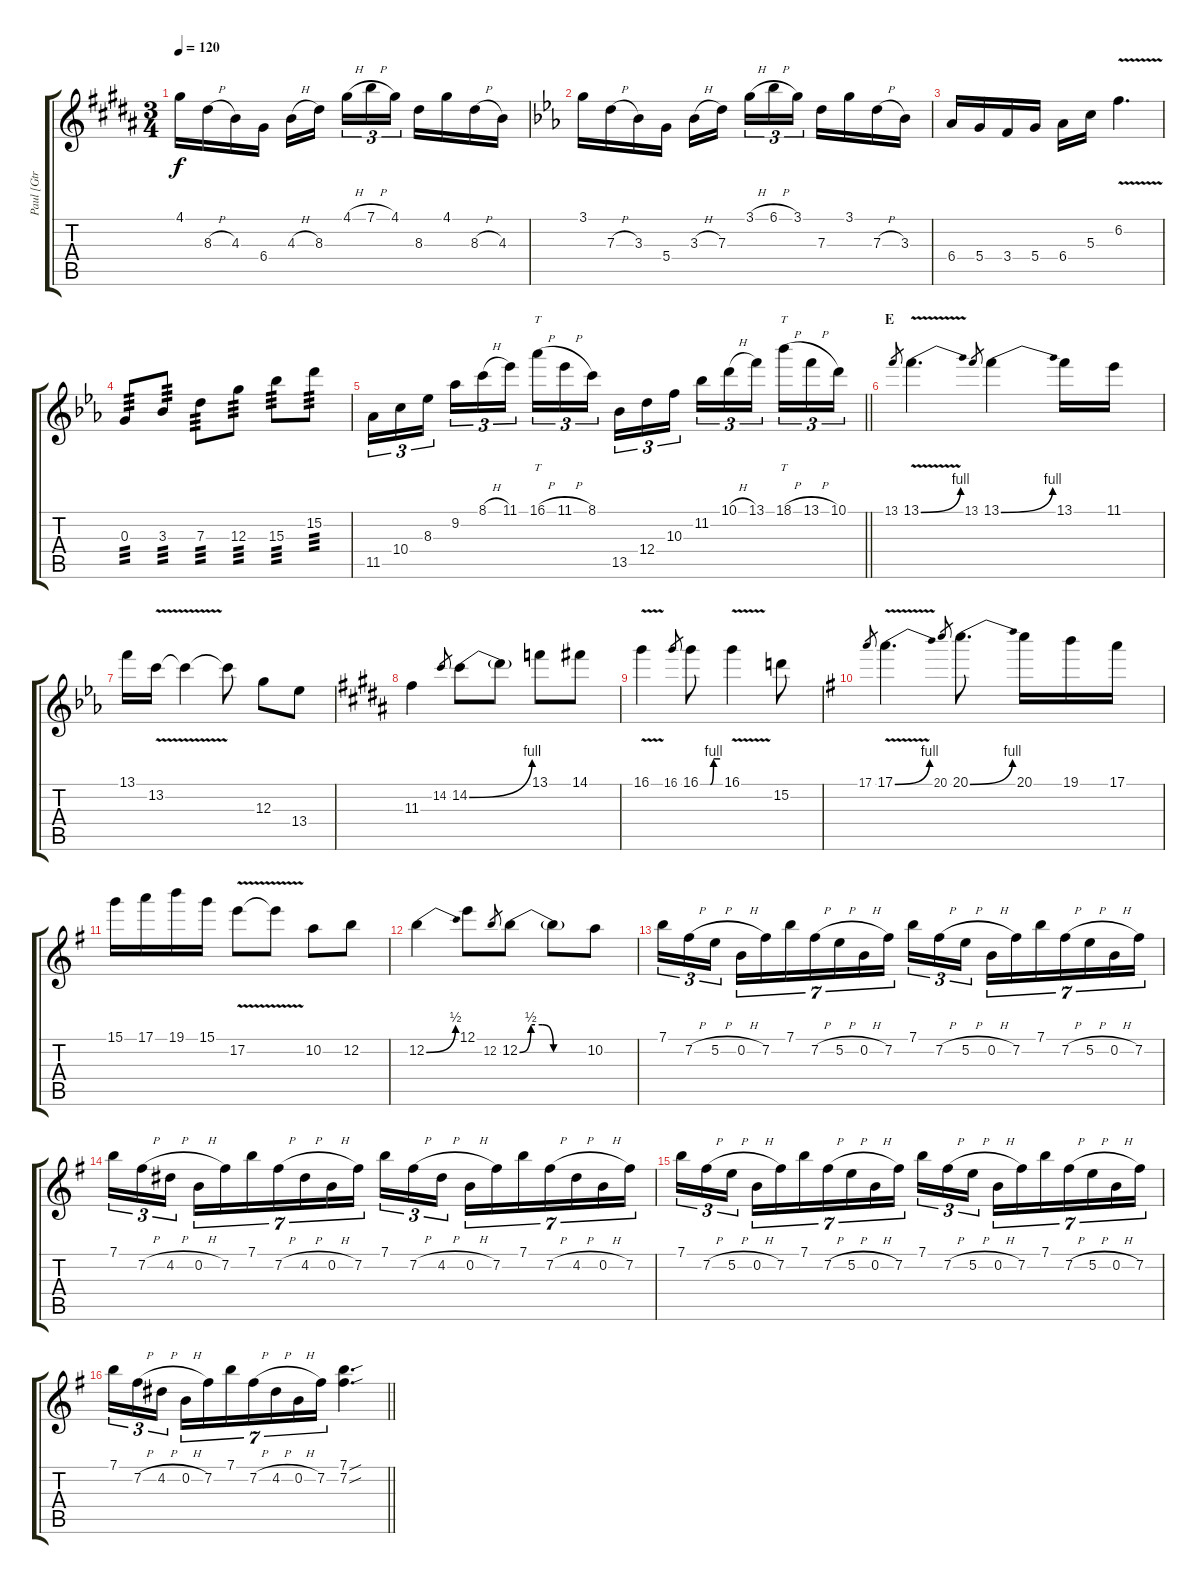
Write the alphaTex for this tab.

\track ("Paul [Gtr II]" "Paul [Gtr ") {instrument overdrivenguitar}
\staff {score tabs}
\tuning (E4 B3 G3 D3 A2 E2) {hide}
\ts (3 4)
\tempo 120
\clef g2
\ks b
4.1.16{dy f} 8.3{h}.16 4.3.16 6.4.16 4.3{h}.16 8.3.16{beam splitsecondary} 4.1{h}.16{tu (3 2)} 7.1{h}.16{tu (3 2)} 4.1.16{tu (3 2)} 8.3.16 4.1.16 8.3{h}.16 4.3.16 |
\ks eb
3.1.16 7.3{h}.16 3.3.16 5.4.16 3.3{h}.16 7.3.16{beam splitsecondary} 3.1{h}.16{tu (3 2)} 6.1{h}.16{tu (3 2)} 3.1.16{tu (3 2)} 7.3.16 3.1.16 7.3{h}.16 3.3.16 |
6.4.16 5.4.16 3.4.16 5.4.16 6.4.16 5.3.16 6.2{v}.4{d} |
0.3.8{tp 3} 3.3.8{tp 3} 7.3.8{tp 3} 12.3.8{tp 3} 15.3.8{tp 3} 15.2.8{tp 3} |
\barLineRight lightlight
11.5.16{tu (3 2)} 10.4.16{tu (3 2)} 8.3.16{tu (3 2) beam splitsecondary} 9.2.16{tu (3 2)} 8.1{h}.16{tu (3 2)} 11.1.16{tu (3 2)} 16.1{h}.16{tt tu (3 2)} 11.1{h}.16{tu (3 2)} 8.1.16{tu (3 2) beam splitsecondary} 13.5.16{tu (3 2)} 12.4.16{tu (3 2)} 10.3.16{tu (3 2)} 11.2.16{tu (3 2)} 10.1{h}.16{tu (3 2)} 13.1.16{tu (3 2) beam splitsecondary} 18.1{h}.16{tt tu (3 2)} 13.1{h}.16{tu (3 2)} 10.1.16{tu (3 2)} |
\section ("" "E")
13.1.8{gr} 13.1{be (bend 0 0 60 4) v}.4{d} 13.1.8{gr} 13.1{be (bend 0 0 60 4)}.4 13.1.16 11.1.16 |
13.1.16 13.2{v}.16 13.2{t}.4 13.2{t}.8 12.3.8 13.4.8 |
\ks b
11.3.4 14.2.8{gr} 14.2{be (bend 0 0 60 4)}.8 14.2{t}.8 13.1.8 14.1.8 |
16.1{v}.4 16.1.8{gr} 16.1{be (custom 0 0 30 0 40 4 60 4)}.8 16.1{v}.4 15.2.8 |
\ks g
17.1.8{gr} 17.1{be (bend 0 0 60 4) v}.4{d} 20.1.8{gr} 20.1{be (bend 0 0 60 4)}.8{d} 20.1.16 19.1.16 17.1.16 |
15.1.16 17.1.16 19.1.16 15.1.16 17.2{v}.8 17.2{t}.8 10.2.8 12.2.8 |
12.2{be (bend 0 0 60 2)}.4 12.1.8 12.2.8{gr} 12.2{be (custom 0 0 10 2 20 2 30 0 60 0)}.8 12.2{t}.8 10.2.8 |
7.1.16{tu (3 2)} 7.2{h}.16{tu (3 2)} 5.2{h}.16{tu (3 2) beam splitsecondary} 0.2{h}.16{tu (7 4)} 7.2.16{tu (7 4)} 7.1.16{tu (7 4)} 7.2{h}.16{tu (7 4)} 5.2{h}.16{tu (7 4)} 0.2{h}.16{tu (7 4)} 7.2.16{tu (7 4) beam splitsecondary} 7.1.16{tu (3 2)} 7.2{h}.16{tu (3 2)} 5.2{h}.16{tu (3 2)} 0.2{h}.16{tu (7 4)} 7.2.16{tu (7 4)} 7.1.16{tu (7 4)} 7.2{h}.16{tu (7 4)} 5.2{h}.16{tu (7 4)} 0.2{h}.16{tu (7 4)} 7.2.16{tu (7 4)} |
7.1.16{tu (3 2)} 7.2{h}.16{tu (3 2)} 4.2{h}.16{tu (3 2) beam splitsecondary} 0.2{h}.16{tu (7 4)} 7.2.16{tu (7 4)} 7.1.16{tu (7 4)} 7.2{h}.16{tu (7 4)} 4.2{h}.16{tu (7 4)} 0.2{h}.16{tu (7 4)} 7.2.16{tu (7 4) beam splitsecondary} 7.1.16{tu (3 2)} 7.2{h}.16{tu (3 2)} 4.2{h}.16{tu (3 2)} 0.2{h}.16{tu (7 4)} 7.2.16{tu (7 4)} 7.1.16{tu (7 4)} 7.2{h}.16{tu (7 4)} 4.2{h}.16{tu (7 4)} 0.2{h}.16{tu (7 4)} 7.2.16{tu (7 4)} |
7.1.16{tu (3 2)} 7.2{h}.16{tu (3 2)} 5.2{h}.16{tu (3 2) beam splitsecondary} 0.2{h}.16{tu (7 4)} 7.2.16{tu (7 4)} 7.1.16{tu (7 4)} 7.2{h}.16{tu (7 4)} 5.2{h}.16{tu (7 4)} 0.2{h}.16{tu (7 4)} 7.2.16{tu (7 4) beam splitsecondary} 7.1.16{tu (3 2)} 7.2{h}.16{tu (3 2)} 5.2{h}.16{tu (3 2)} 0.2{h}.16{tu (7 4)} 7.2.16{tu (7 4)} 7.1.16{tu (7 4)} 7.2{h}.16{tu (7 4)} 5.2{h}.16{tu (7 4)} 0.2{h}.16{tu (7 4)} 7.2.16{tu (7 4)} |
\barLineRight lightlight
7.1.16{tu (3 2)} 7.2{h}.16{tu (3 2)} 4.2{h}.16{tu (3 2) beam splitsecondary} 0.2{h}.16{tu (7 4)} 7.2.16{tu (7 4)} 7.1.16{tu (7 4)} 7.2{h}.16{tu (7 4)} 4.2{h}.16{tu (7 4)} 0.2{h}.16{tu (7 4)} 7.2.16{tu (7 4)} (7.1{sou} 7.2{sou}).4{d}
